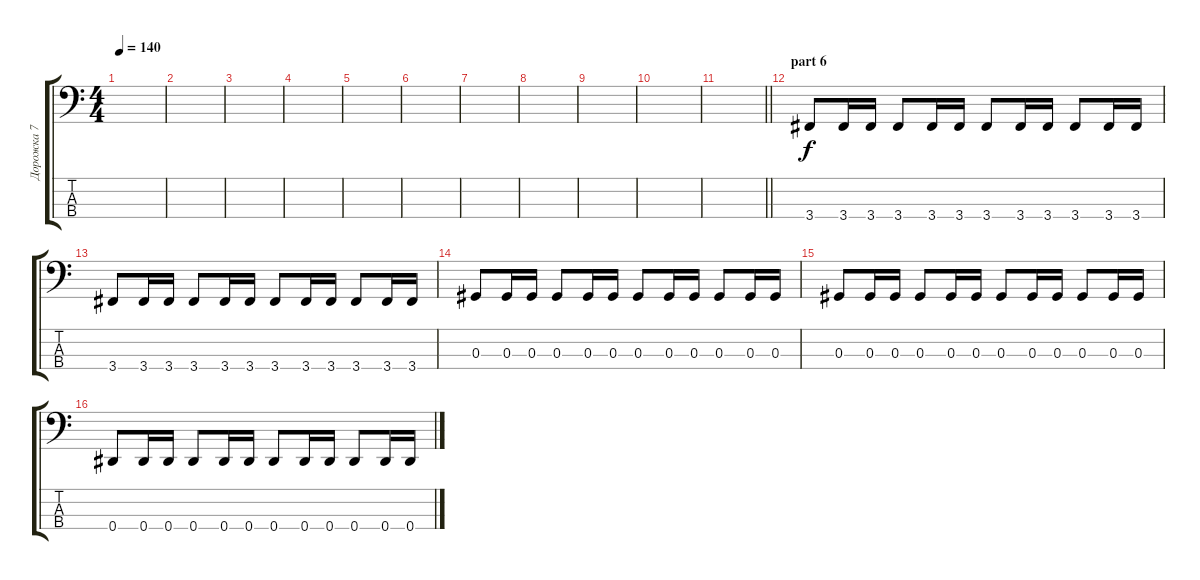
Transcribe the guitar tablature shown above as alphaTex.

\track ("Дорожка 7" "Дорожка 7") {instrument electricbasspick}
\staff {score tabs}
\tuning (F2 C2 Ab1 Eb1) {hide}
\ts (4 4)
\tempo 140
\clef f4
\ks c
|
|
|
|
|
|
|
|
|
|
\barLineRight lightlight
|
\section ("" "part 6")
3.4.8{dy f} 3.4.16 3.4.16 3.4.8 3.4.16 3.4.16 3.4.8 3.4.16 3.4.16 3.4.8 3.4.16 3.4.16 |
3.4.8 3.4.16 3.4.16 3.4.8 3.4.16 3.4.16 3.4.8 3.4.16 3.4.16 3.4.8 3.4.16 3.4.16 |
0.3.8 0.3.16 0.3.16 0.3.8 0.3.16 0.3.16 0.3.8 0.3.16 0.3.16 0.3.8 0.3.16 0.3.16 |
0.3.8 0.3.16 0.3.16 0.3.8 0.3.16 0.3.16 0.3.8 0.3.16 0.3.16 0.3.8 0.3.16 0.3.16 |
0.4.8 0.4.16 0.4.16 0.4.8 0.4.16 0.4.16 0.4.8 0.4.16 0.4.16 0.4.8 0.4.16 0.4.16
